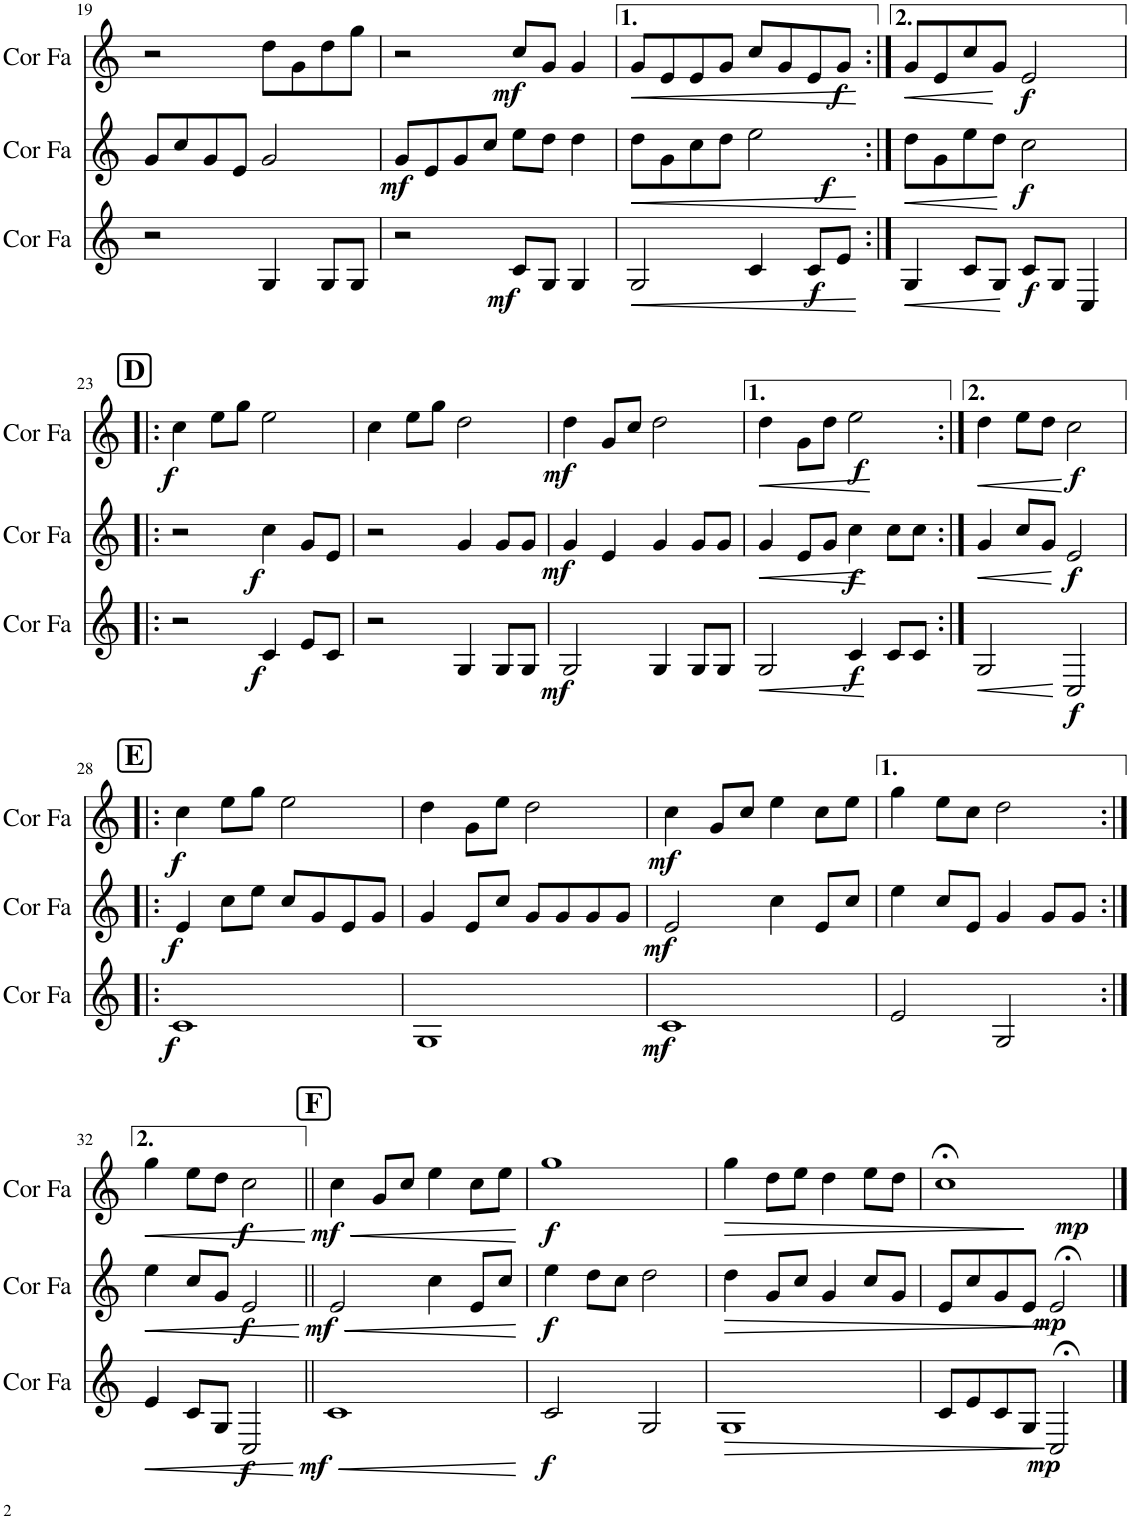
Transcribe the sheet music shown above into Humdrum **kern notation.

**kern	**dynam	**kern	**dynam	**kern	**dynam
*part3	*part3	*part2	*part2	*part1	*part1
*staff3	*staff3	*staff2	*staff2	*staff1	*staff1
*I"Cor en Fa	*	*I"Cor en Fa	*	*I"Cor en Fa	*
*I'Cor Fa	*	*I'Cor Fa	*	*I'Cor Fa	*
!!LO:PB:g=z
*clefG2	*	*clefG2	*	*clefG2	*
*Trd4c7	*	*Trd4c7	*	*Trd4c7	*
*k[]	*	*k[]	*	*k[]	*
*M4/4	*	*M4/4	*	*M4/4	*
=19	=19	=19	=19	=19	=19
2r	.	8g/L	.	2r	.
.	.	8cc/	.	.	.
.	.	8g/	.	.	.
.	.	8e/J	.	.	.
4G/	.	2g/	.	8dd\L	.
.	.	.	.	8g\	.
8G/L	.	.	.	8dd\	.
8G/J	.	.	.	8gg\J	.
=20	=20	=20	=20	=20	=20
!	!	!	!LO:DY:b	!	!
2r	.	8g/L	mf	2r	.
.	.	8e/	.	.	.
.	.	8g/	.	.	.
.	.	8cc/J	.	.	.
!	!LO:DY:b	!	!	!	!LO:DY:b
8c/L	mf	8ee\L	.	8cc/L	mf
8G/J	.	8dd\J	.	8g/J	.
4G/	.	4dd\	.	4g/	.
=21	=21	=21	=21	=21	=21
!	!LO:HP:b	!	!LO:HP:b	!	!LO:HP:b
2G/	<	8dd\L	<	8g/L	<
.	.	8g\	.	8e/	.
.	.	8cc\	.	8e/	.
.	.	8dd\J	.	8g/J	.
!	!	!	!LO:DY:b	!	!
4c/	.	2ee\	f	8cc/L	.
.	.	.	.	8g/	.
!	!LO:DY:b	!	!	!	!
8c/L	f	.	.	8e/	.
!	!	!	!	!	!LO:DY:b
8e/J	.	.	.	8g/J	f
.	[	.	[	.	[
=22:|!	=22:|!	=22:|!	=22:|!	=22:|!	=22:|!
!	!LO:HP:b	!	!LO:HP:b	!	!LO:HP:b
4G/	<	8dd\L	<	8g/L	<
.	.	8g\	.	8e/	.
8c/L	.	8ee\	.	8cc/	.
8G/J	.	8dd\J	.	8g/J	.
!	!LO:DY:b	!	!LO:DY:b	!	!LO:DY:b
8c/L	f	2cc\	f	2e/	f
8G/J	.	.	.	.	.
4C/	.	.	.	.	.
.	[	.	[	.	[
!!LO:LB:g=z
!!LO:REH:place=s1:a:B:cj:fs=14:t=D
=23!|:	=23!|:	=23!|:	=23!|:	=23!|:	=23!|:
!	!	!	!	!	!LO:DY:b
2r	.	2r	.	4cc\	f
.	.	.	.	8ee\L	.
.	.	.	.	8gg\J	.
!	!LO:DY:b	!	!LO:DY:b	!	!
4c/	f	4cc\	f	2ee\	.
8e/L	.	8g/L	.	.	.
8c/J	.	8e/J	.	.	.
=24	=24	=24	=24	=24	=24
2r	.	2r	.	4cc\	.
.	.	.	.	8ee\L	.
.	.	.	.	8gg\J	.
4G/	.	4g/	.	2dd\	.
8G/L	.	8g/L	.	.	.
8G/J	.	8g/J	.	.	.
=25	=25	=25	=25	=25	=25
!	!LO:DY:b	!	!LO:DY:b	!	!LO:DY:b
2G/	mf	4g/	mf	4dd\	mf
.	.	4e/	.	8g/L	.
.	.	.	.	8cc/J	.
4G/	.	4g/	.	2dd\	.
8G/L	.	8g/L	.	.	.
8G/J	.	8g/J	.	.	.
=26	=26	=26	=26	=26	=26
!	!LO:HP:b	!	!LO:HP:b	!	!LO:HP:b
2G/	<	4g/	<	4dd\	<
.	.	8e/L	.	8g\L	.
.	.	8g/J	.	8dd\J	.
!	!LO:DY:b	!	!LO:DY:b	!	!LO:DY:b
4c/	f	4cc\	f	2ee\	f
8c/L	.	8cc\L	.	.	.
8c/J	.	8cc\J	.	.	.
.	[	.	[	.	[
=27:|!	=27:|!	=27:|!	=27:|!	=27:|!	=27:|!
!	!LO:HP:b	!	!LO:HP:b	!	!LO:HP:b
2G/	<	4g/	<	4dd\	<
.	.	8cc/L	.	8ee\L	.
.	.	8g/J	.	8dd\J	.
!	!LO:DY:b	!	!LO:DY:b	!	!LO:DY:b
2C/	f	2e/	f	2cc\	f
.	[	.	[	.	[
!!LO:LB:g=z
!!LO:REH:place=s1:a:B:cj:fs=14:t=E
=28!|:	=28!|:	=28!|:	=28!|:	=28!|:	=28!|:
!	!LO:DY:b	!	!LO:DY:b	!	!LO:DY:b
1c	f	4e/	f	4cc\	f
.	.	8cc\L	.	8ee\L	.
.	.	8ee\J	.	8gg\J	.
.	.	8cc/L	.	2ee\	.
.	.	8g/	.	.	.
.	.	8e/	.	.	.
.	.	8g/J	.	.	.
=29	=29	=29	=29	=29	=29
1G	.	4g/	.	4dd\	.
.	.	8e/L	.	8g\L	.
.	.	8cc/J	.	8ee\J	.
.	.	8g/L	.	2dd\	.
.	.	8g/	.	.	.
.	.	8g/	.	.	.
.	.	8g/J	.	.	.
=30	=30	=30	=30	=30	=30
!	!LO:DY:b	!	!LO:DY:b	!	!LO:DY:b
1c	mf	2e/	mf	4cc\	mf
.	.	.	.	8g/L	.
.	.	.	.	8cc/J	.
.	.	4cc\	.	4ee\	.
.	.	8e/L	.	8cc\L	.
.	.	8cc/J	.	8ee\J	.
=31	=31	=31	=31	=31	=31
2e/	.	4ee\	.	4gg\	.
.	.	8cc/L	.	8ee\L	.
.	.	8e/J	.	8cc\J	.
2G/	.	4g/	.	2dd\	.
.	.	8g/L	.	.	.
.	.	8g/J	.	.	.
!!LO:LB:g=z
=32:|!	=32:|!	=32:|!	=32:|!	=32:|!	=32:|!
!	!LO:HP:b	!	!LO:HP:b	!	!LO:HP:b
4e/	<	4ee\	<	4gg\	<
8c/L	.	8cc/L	.	8ee\L	.
8G/J	.	8g/J	.	8dd\J	.
!	!LO:DY:b	!	!LO:DY:b	!	!LO:DY:b
2C/	f	2e/	f	2cc\	f
.	[	.	[	.	[
!!LO:REH:place=s1:a:B:cj:fs=14:t=F
=33||	=33||	=33||	=33||	=33||	=33||
!	!LO:HP:b	!	!LO:HP:b	!	!LO:HP:b
!	!LO:DY:n=1:b	!	!LO:DY:n=1:b	!	!LO:DY:n=1:b
1c	< mf	2e/	< mf	4cc\	< mf
.	.	.	.	8g/L	.
.	.	.	.	8cc/J	.
.	.	4cc\	.	4ee\	.
.	.	8e/L	.	8cc\L	.
.	.	8cc/J	.	8ee\J	.
.	[	.	[	.	[
=34	=34	=34	=34	=34	=34
!	!LO:DY:b	!	!LO:DY:b	!	!LO:DY:b
2c/	f	4ee\	f	1gg	f
.	.	8dd\L	.	.	.
.	.	8cc\J	.	.	.
2G/	.	2dd\	.	.	.
=35	=35	=35	=35	=35	=35
!	!LO:HP:b	!	!LO:HP:b	!	!LO:HP:b
1G	>	4dd\	>	4gg\	>
.	.	8g/L	.	8dd\L	.
.	.	8cc/J	.	8ee\J	.
.	.	4g/	.	4dd\	.
.	.	8cc/L	.	8ee\L	.
.	.	8g/J	.	8dd\J	.
.	]	.	]	.	]
=36	=36	=36	=36	=36	=36
!	!	!	!	!	!LO:DY:b
8c/L	.	8e/L	.	1cc;<	mp
8e/	.	8cc/	.	.	.
8c/	.	8g/	.	.	.
8G/J	.	8e/J	.	.	.
!	!LO:DY:b	!	!LO:DY:b	!	!
2C;</	mp	2e;</	mp	.	.
==	==	==	==	==	==
*-	*-	*-	*-	*-	*-
